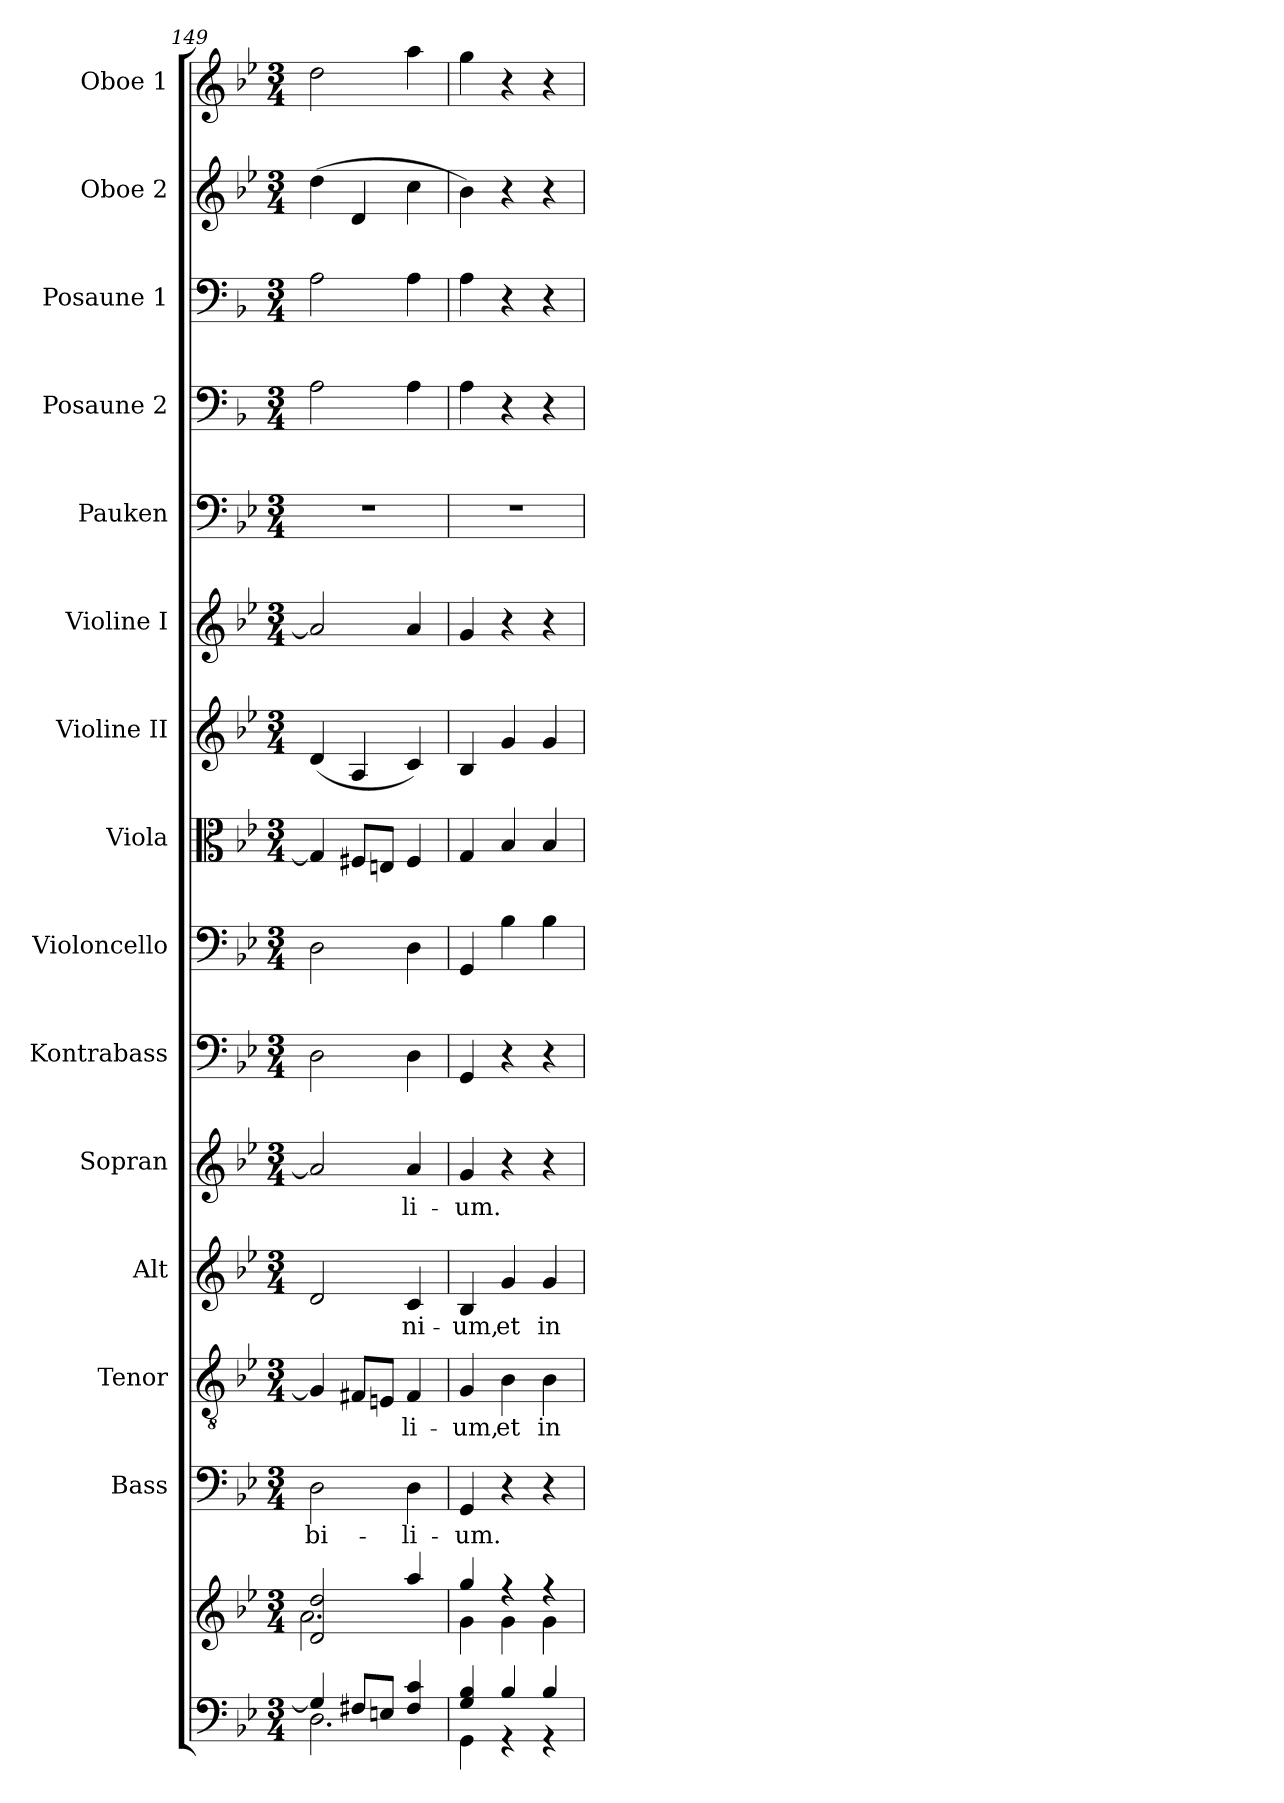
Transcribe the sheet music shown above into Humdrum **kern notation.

**kern	**kern	**kern	**text	**kern	**text	**kern	**text	**kern	**text	**kern	**kern	**kern	**kern	**kern	**kern	**kern	**kern	**kern	**kern
*part15	*part15	*part14	*part14	*part13	*part13	*part12	*part12	*part11	*part11	*part10	*part9	*part8	*part7	*part6	*part5	*part4	*part3	*part2	*part1
*staff16	*staff15	*staff14	*staff14	*staff13	*staff13	*staff12	*staff12	*staff11	*staff11	*staff10	*staff9	*staff8	*staff7	*staff6	*staff5	*staff4	*staff3	*staff2	*staff1
*	*	*I"Bass	*	*I"Tenor	*	*I"Alt	*	*I"Sopran	*	*I"Kontrabass	*I"Violoncello	*I"Viola	*I"Violine II	*I"Violine I	*I"Pauken	*I"Posaune 2	*I"Posaune 1	*I"Oboe 2	*I"Oboe 1
*	*	*I'B.	*	*I'T.	*	*I'A.	*	*I'S.	*	*I'Kb.	*I'Vc.	*I'Vla.	*I'Vl. II	*I'Vl. I	*I'Pk.	*I'Pos. 2	*I'Pos. 1	*I'Ob. 2	*I'Ob. 1
*clefF4	*clefG2	*clefF4	*	*clefGv2	*	*clefG2	*	*clefG2	*	*clefF4	*clefF4	*clefC3	*clefG2	*clefG2	*clefF4	*clefF4	*clefF4	*clefG2	*clefG2
*	*	*	*	*	*	*	*	*	*	*ITrd7c12	*	*	*	*	*	*ITrd4c7	*ITrd4c7	*	*
*k[b-e-]	*k[b-e-]	*k[b-e-]	*	*k[b-e-]	*	*k[b-e-]	*	*k[b-e-]	*	*k[b-e-]	*k[b-e-]	*k[b-e-]	*k[b-e-]	*k[b-e-]	*k[b-e-]	*k[b-e-]	*k[b-e-]	*k[b-e-]	*k[b-e-]
*B-:	*B-:	*B-:	*	*B-:	*	*B-:	*	*B-:	*	*B-:	*B-:	*B-:	*B-:	*B-:	*B-:	*B-:	*B-:	*B-:	*B-:
*M3/4	*M3/4	*M3/4	*	*M3/4	*	*M3/4	*	*M3/4	*	*M3/4	*M3/4	*M3/4	*M3/4	*M3/4	*M3/4	*M3/4	*M3/4	*M3/4	*M3/4
=149	=149	=149	=149	=149	=149	=149	=149	=149	=149	=149	=149	=149	=149	=149	=149	=149	=149	=149	=149
*^	*^	*	*	*	*	*	*	*	*	*	*	*	*	*	*	*	*	*	*
!	!	!	!	!	!LO:LY:b	!	!	!	!	!	!	!	!	!	!	!	!	!	!	!	!
4G/]	2.D\	2d/ 2dd/	2.a\	2D\	-bi-	4G/]	.	2d/	.	2a/]	.	2DD\	2D\	4G/]	(<4d/	2a/]	2.r	2D\	2D\	(>4dd\	2dd\
8F#X/L	.	.	.	.	.	8F#X/L	.	.	.	.	.	.	.	8F#X/L	4A/	.	.	.	.	4d/	.
8En/J	.	.	.	.	.	8En/J	.	.	.	.	.	.	.	8En/J	.	.	.	.	.	.	.
!	!	!	!	!	!LO:LY:b	!	!LO:LY:b	!	!LO:LY:b	!	!LO:LY:b	!	!	!	!	!	!	!	!	!	!
4F#/ 4c/	.	4aa/	.	4D\	-li-	4F#/	-li-	4c/	-ni-	4a/	-li-	4DD\	4D\	4F#/	4c/)	4a/	.	4D\	4D\	4cc\	4aa\
=150	=150	=150	=150	=150	=150	=150	=150	=150	=150	=150	=150	=150	=150	=150	=150	=150	=150	=150	=150	=150	=150
!	!	!	!	!	!LO:LY:b	!	!LO:LY:b	!	!LO:LY:b	!	!LO:LY:b	!	!	!	!	!	!	!	!	!	!
4G/ 4B-/	4GG\	4gg/	4g\	4GG/	-um.	4G/	-um,	4B-/	-um,	4g/	-um.	4GGG/	4GG/	4G/	4B-/	4g/	2.r	4D\	4D\	4b-\)	4gg\
!	!	!	!	!	!	!	!LO:LY:b	!	!LO:LY:b	!	!	!	!	!	!	!	!	!	!	!	!
4B-/	4rGG	4ree	4g\	4r	.	4B-\	et	4g/	et	4r	.	4r	4B-\	4B-/	4g/	4r	.	4r	4r	4r	4r
!	!	!	!	!	!	!	!LO:LY:b	!	!LO:LY:b	!	!	!	!	!	!	!	!	!	!	!	!
4B-/	4rGG	4ree	4g\	4r	.	4B-\	in	4g/	in	4r	.	4r	4B-\	4B-/	4g/	4r	.	4r	4r	4r	4r
*v	*v	*	*	*	*	*	*	*	*	*	*	*	*	*	*	*	*	*	*	*	*
*	*v	*v	*	*	*	*	*	*	*	*	*	*	*	*	*	*	*	*	*	*
=	=	=	=	=	=	=	=	=	=	=	=	=	=	=	=	=	=	=	=
*-	*-	*-	*-	*-	*-	*-	*-	*-	*-	*-	*-	*-	*-	*-	*-	*-	*-	*-	*-
